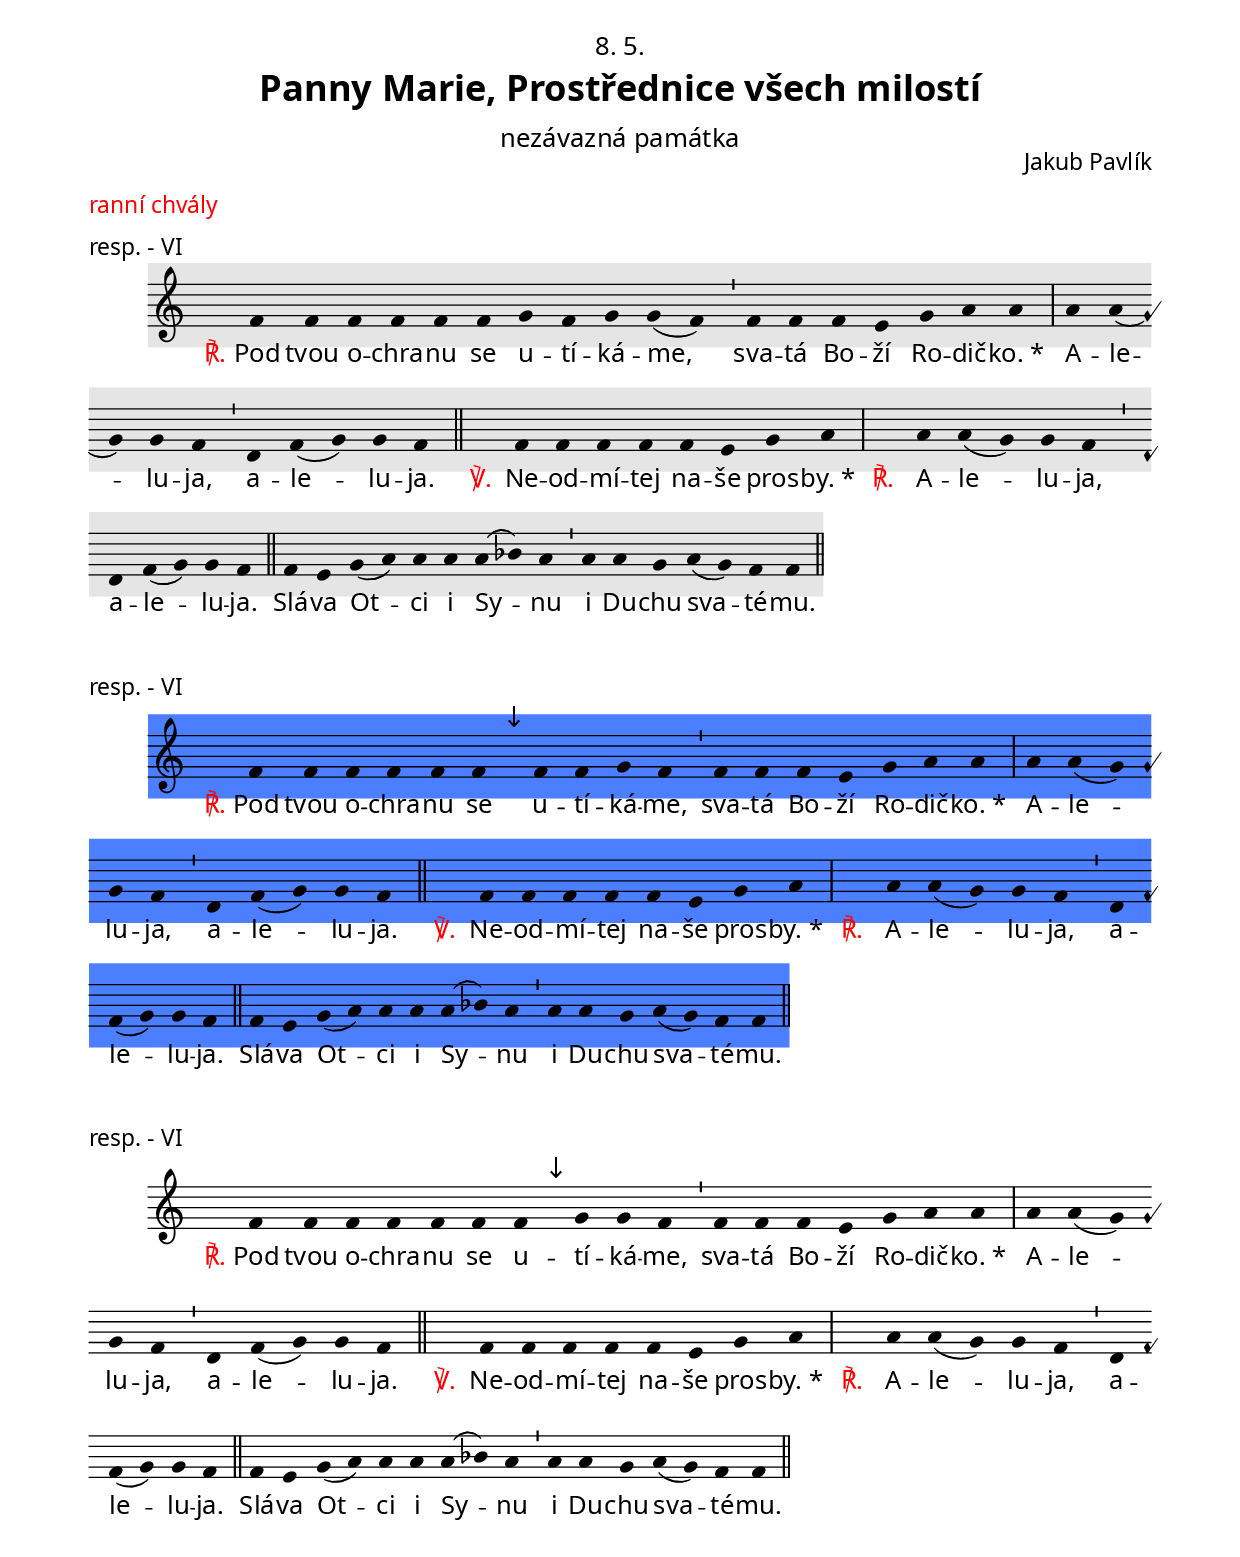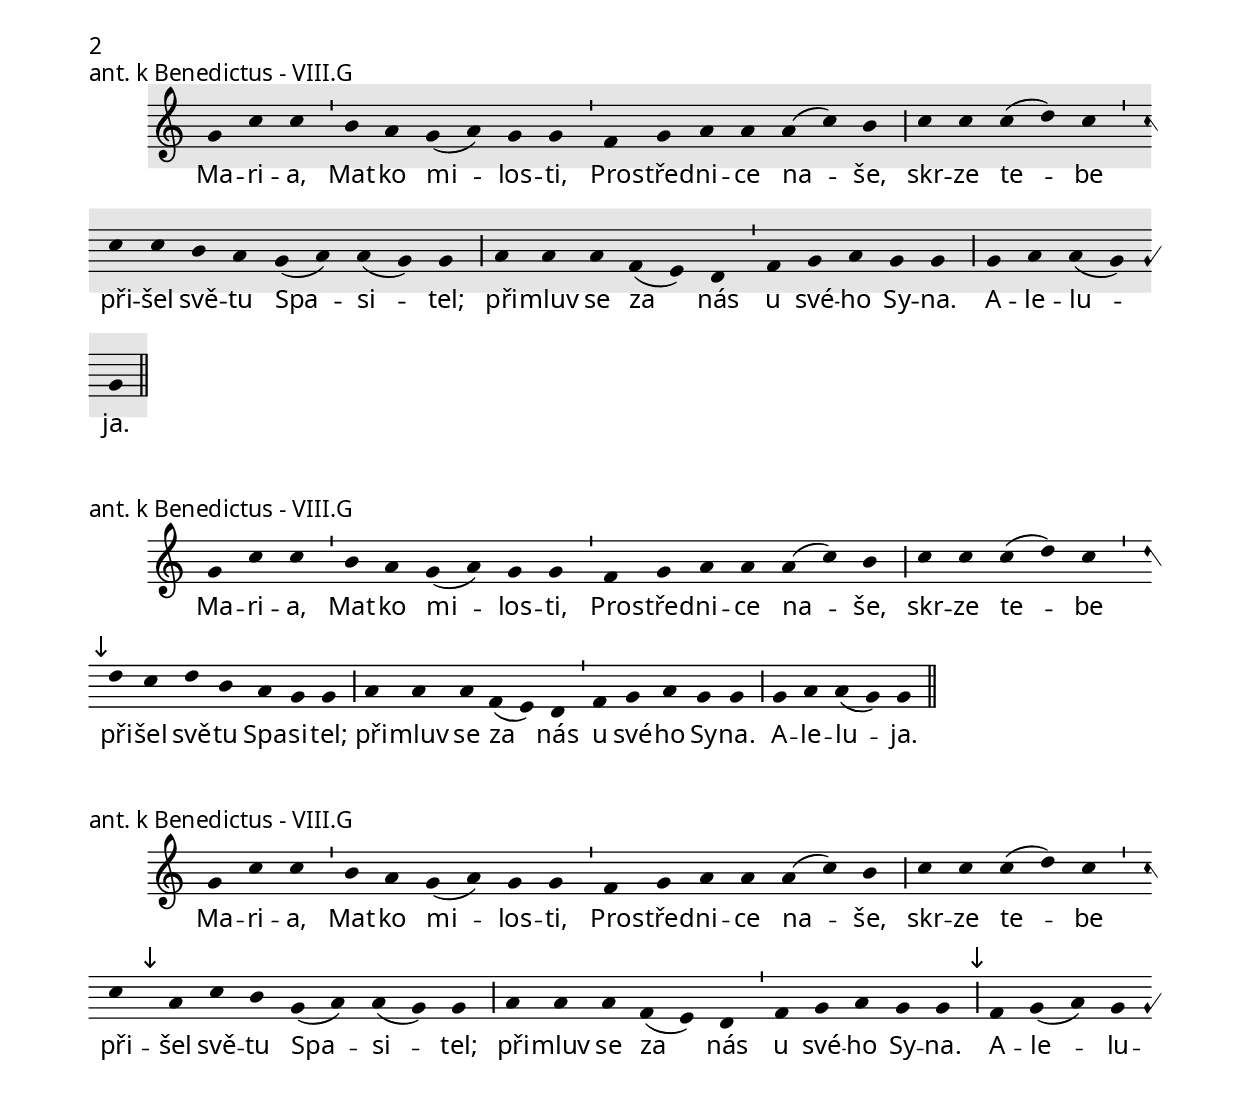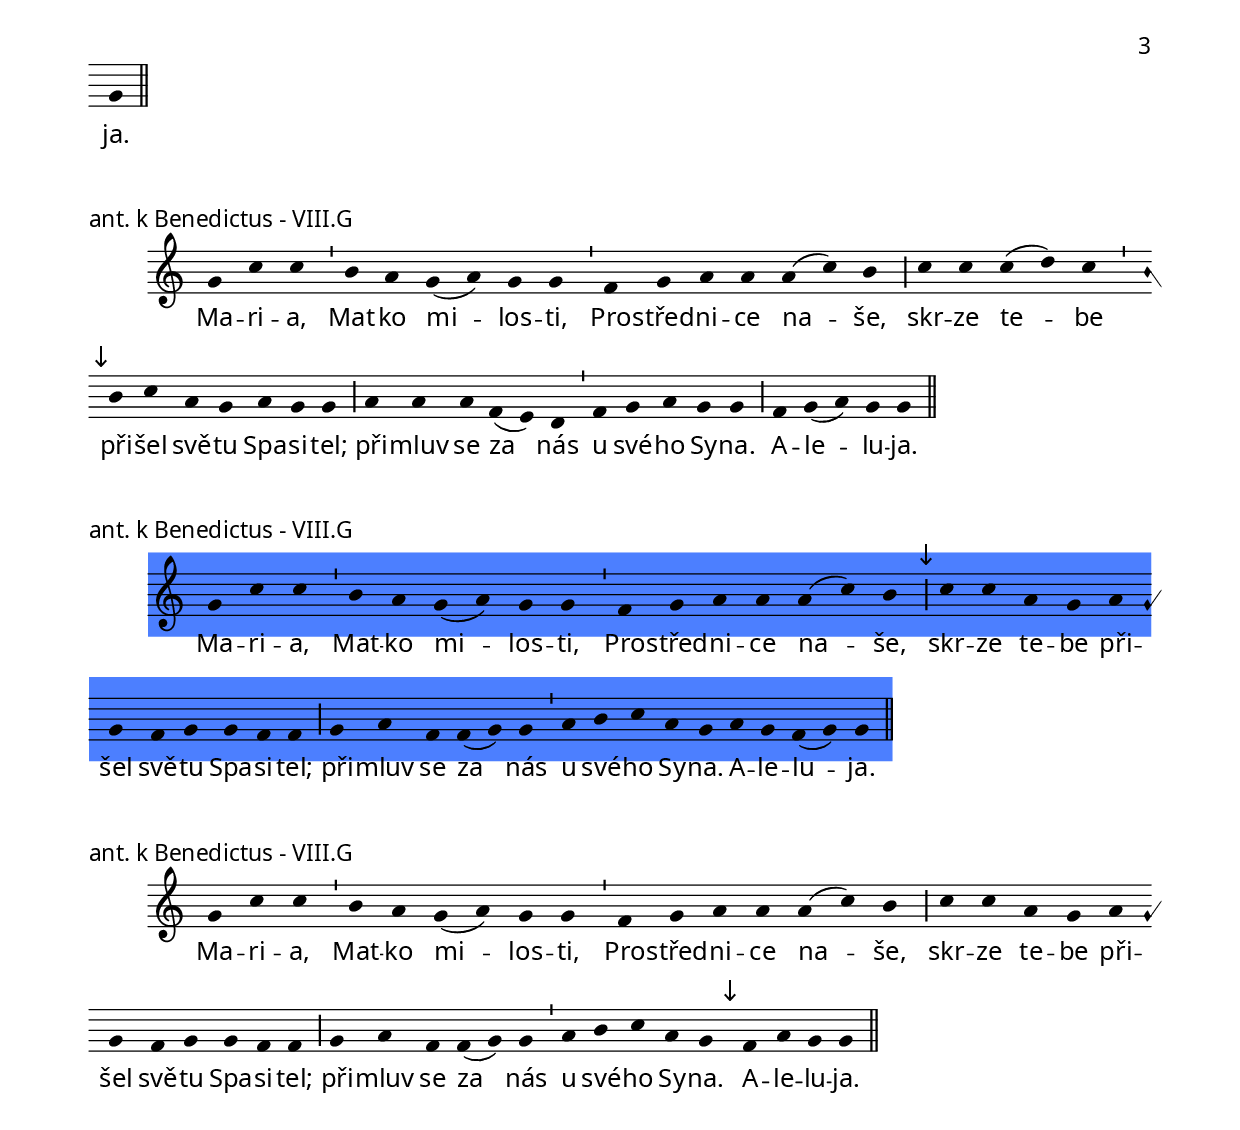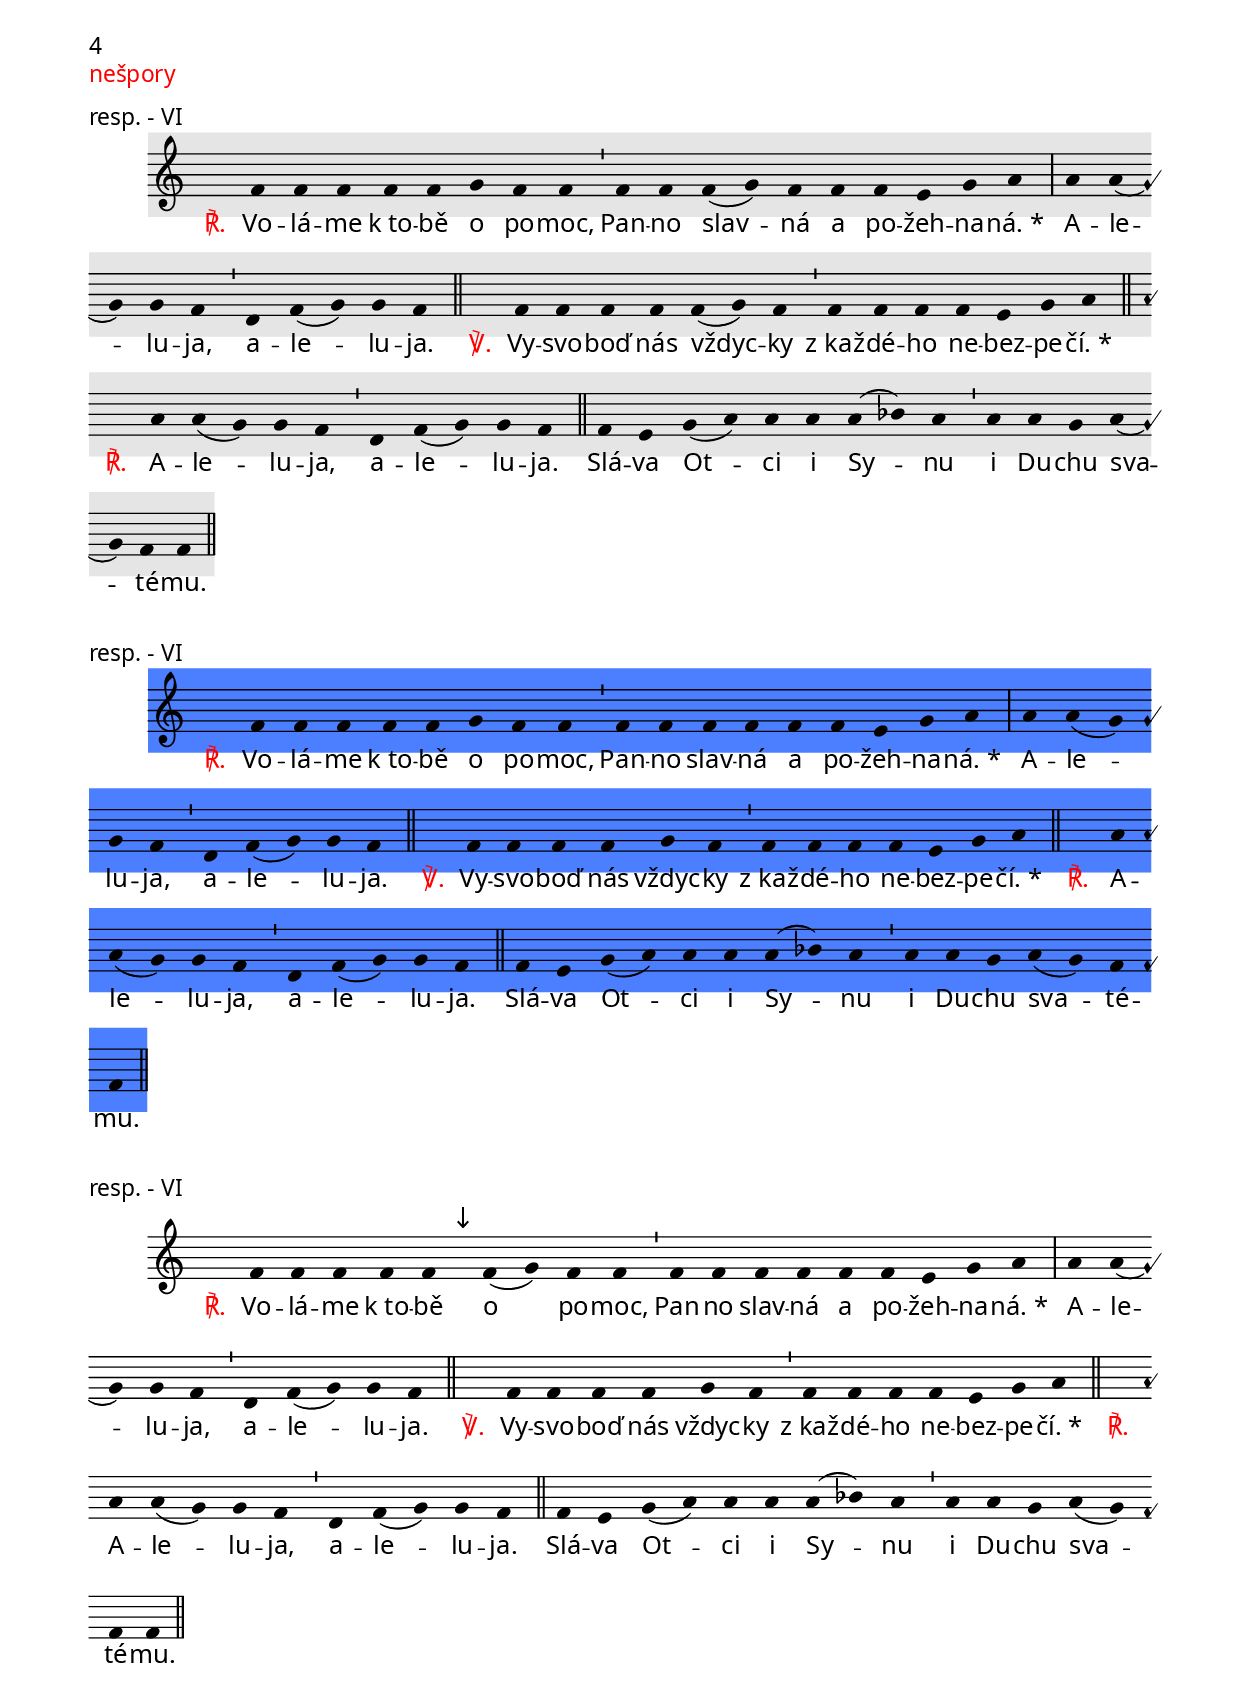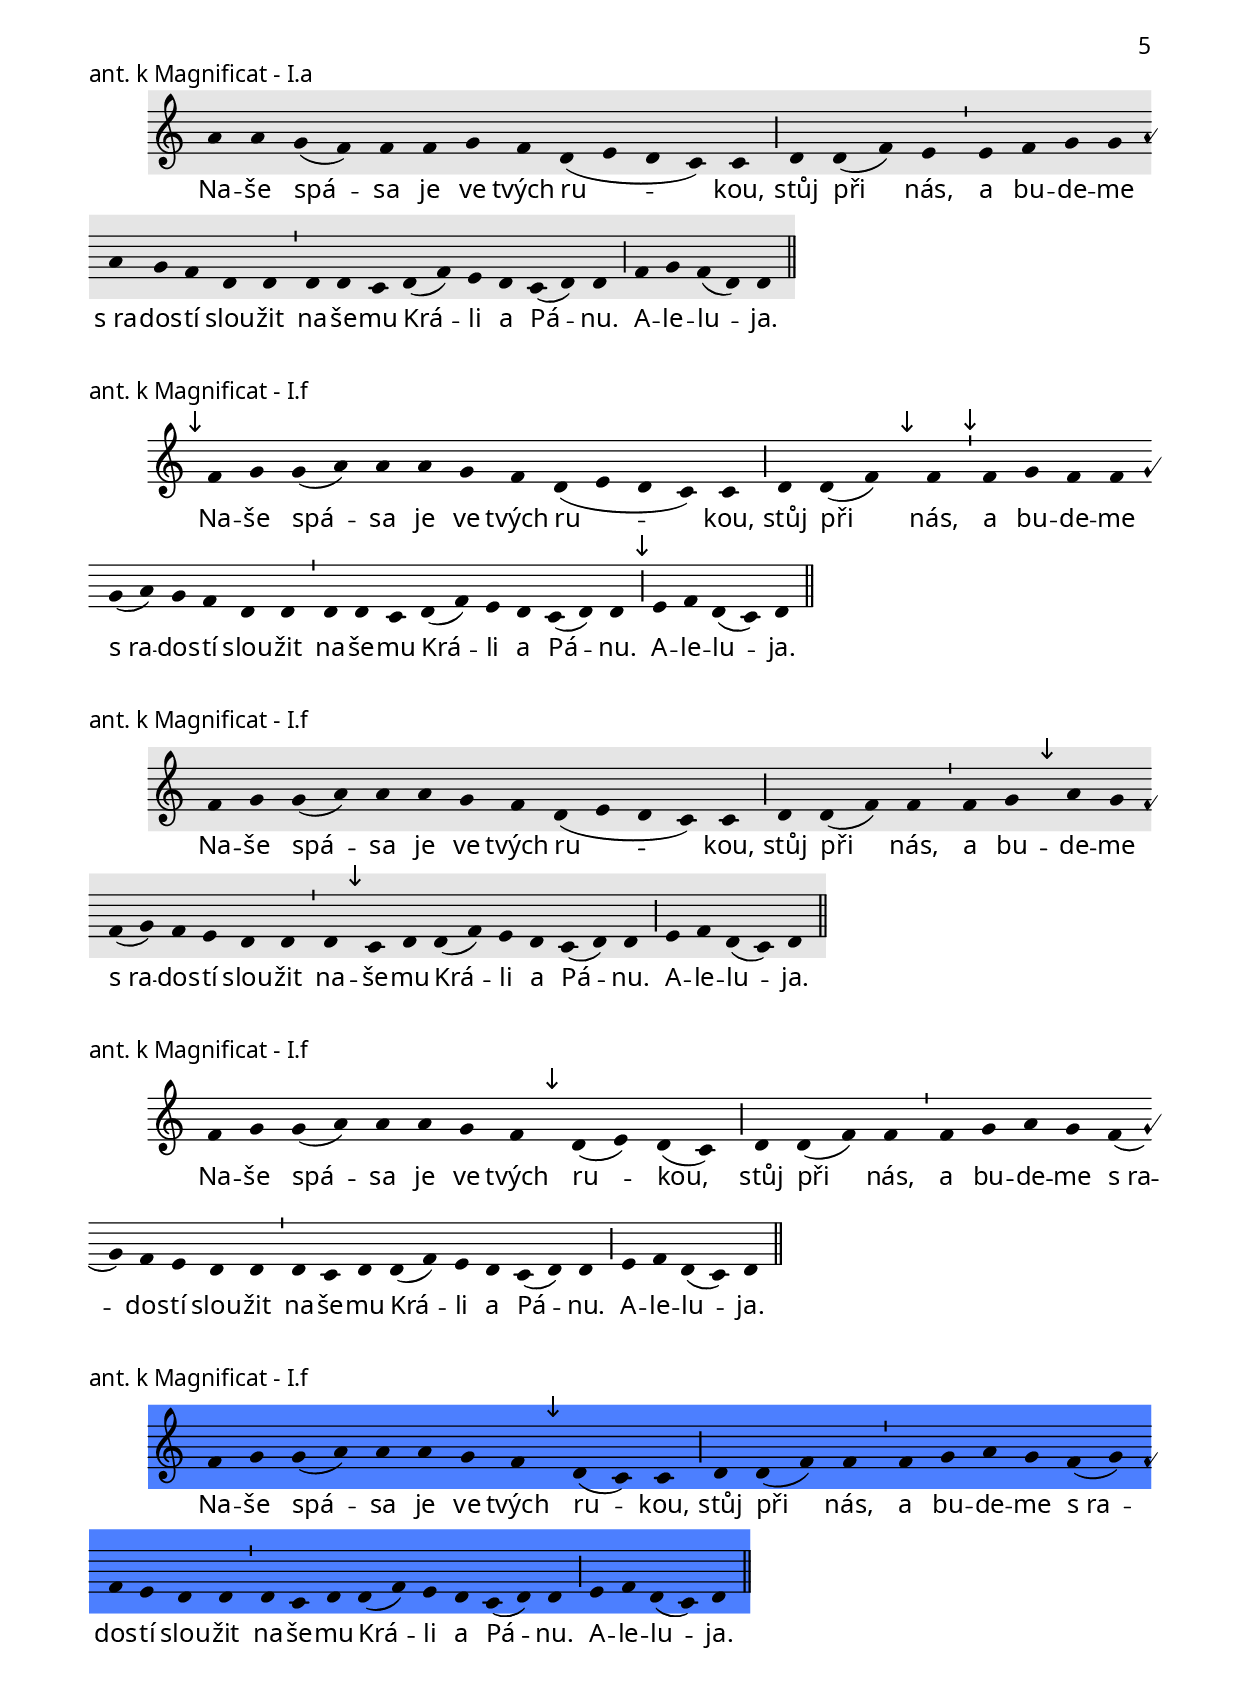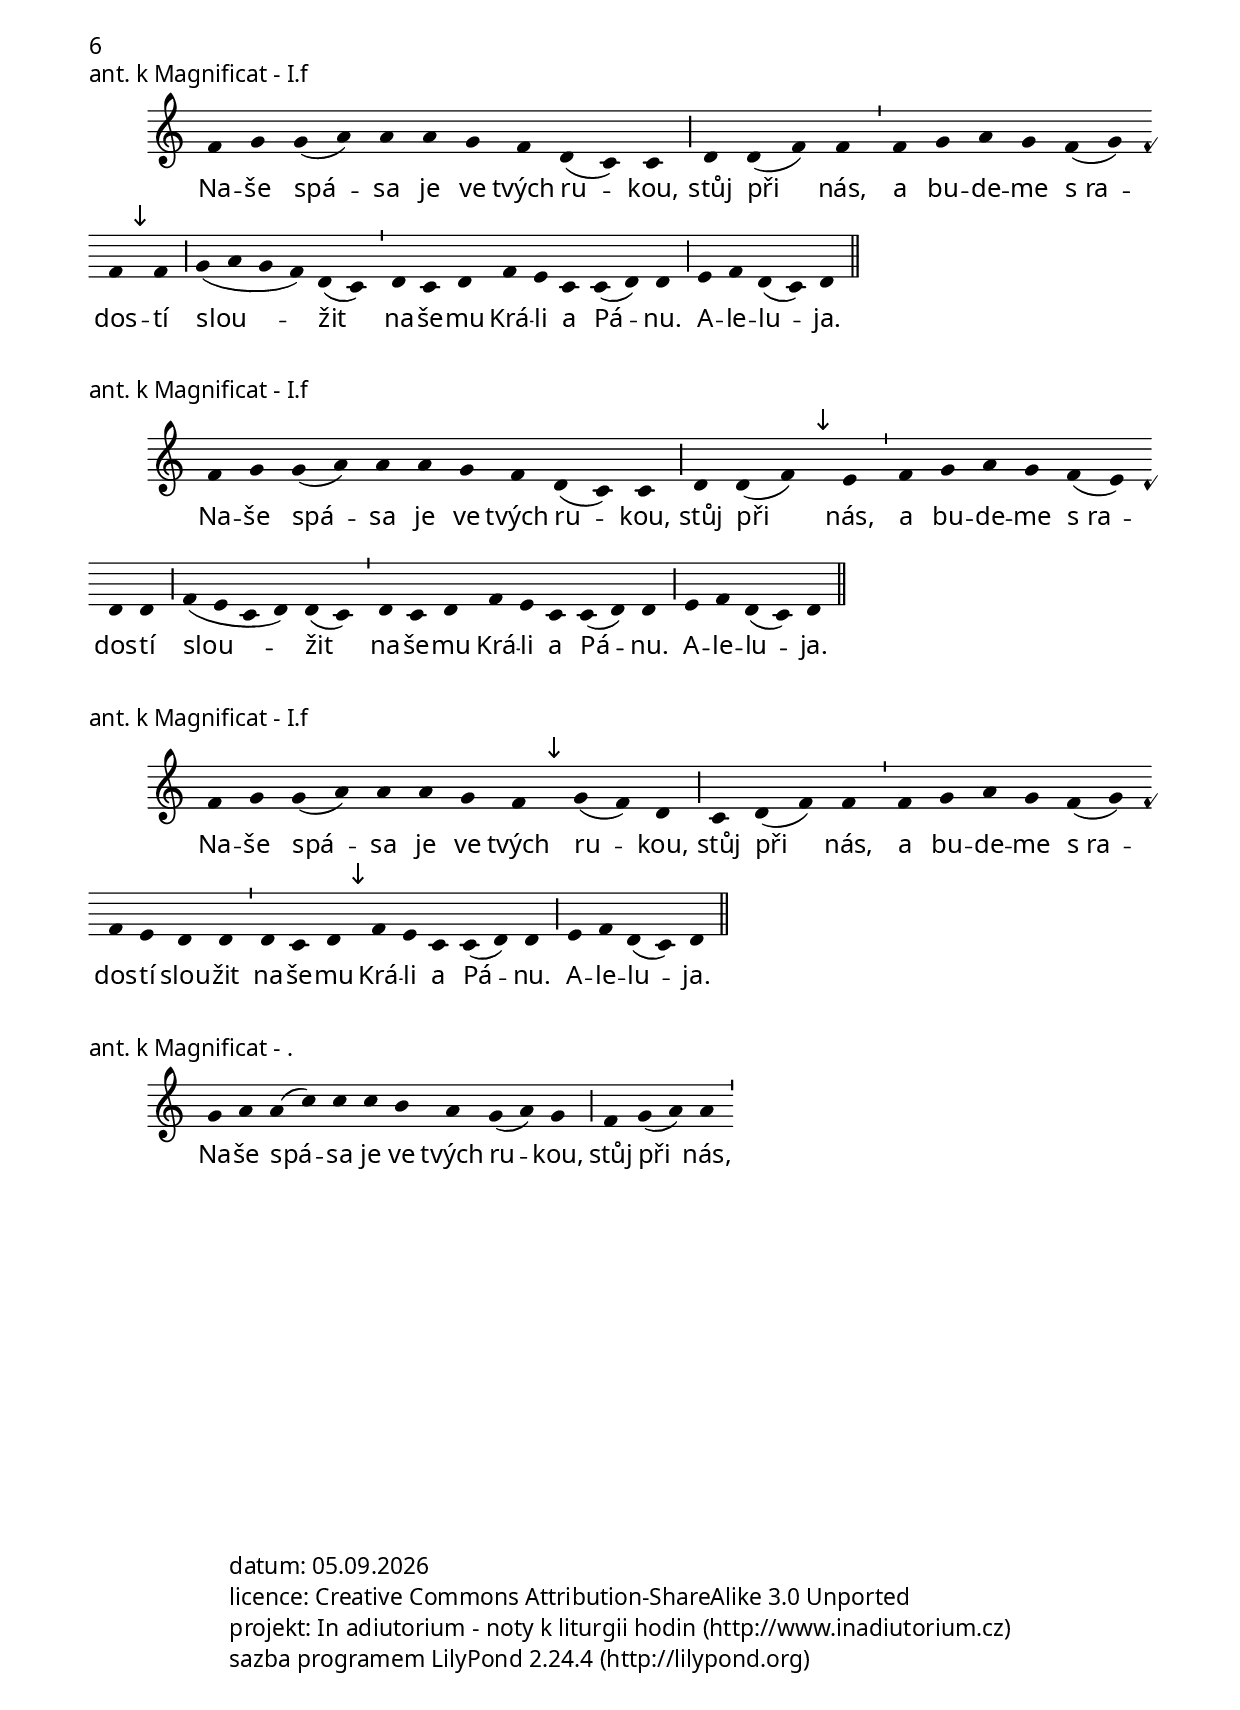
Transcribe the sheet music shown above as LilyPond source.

\version "2.19.16"

\include "../spolecne.ly"
\include "../dilyresponsorii.ly"

\header {
  title = \markup\titleSvatek
            "Panny Marie, Prostřednice všech milostí"
            "nezávazná památka"
            "8. 5."
  composer = "Jakub Pavlík"
}

\markup {\nadpisHodinka {"ranní chvály"}}

\score {
  \relative c' {
    \zvyraznovacSedy
    \choralniRezim

    % R
    \neviditelna f
    f4 f f f f f g f g g( f) \barMin
    f f f e g a a \barMax
    \respVIalelujaResponsum \barFinalis
    % V
    \neviditelna f
    f4 f f f f e g a \barMax
    % R
    \neviditelna a
    \respVIalelujaResponsum \barFinalis
    % Slava
    \respVIalelujaDoxologie \barFinalis
  }
  \addlyrics {
    \Response Pod tvou o -- chra -- nu se u -- tí -- ká -- me,
    sva -- tá Bo -- ží Ro -- dič -- ko._*
    \textRespAleluja
    \Verse Ne -- od -- mí -- tej na -- še pros -- by._*
    \Response \textRespAleluja
    \textRespDoxologie
  }
  \header {
    quid = "resp."
    modus = "VI"
    id = "rch-r"
    piece = \markup {\sestavTitulekResp}
  }
}

\score {
  \relative c' {
    \zvyraznovacModry
    \choralniRezim

    % R
    \neviditelna f
    f4 f f f f f \mark\sipka f f g f \barMin
    f f f e g a a \barMax
    \respVIalelujaResponsum \barFinalis
    % V
    \neviditelna f
    f4 f f f f e g a \barMax
    % R
    \neviditelna a
    \respVIalelujaResponsum \barFinalis
    % Slava
    \respVIalelujaDoxologie \barFinalis
  }
  \addlyrics {
    \Response Pod tvou o -- chra -- nu se u -- tí -- ká -- me,
    sva -- tá Bo -- ží Ro -- dič -- ko._*
    \textRespAleluja
    \Verse Ne -- od -- mí -- tej na -- še pros -- by._*
    \Response \textRespAleluja
    \textRespDoxologie
  }
  \header {
    quid = "resp."
    modus = "VI"
    id = "rch-r"
    piece = \markup {\sestavTitulekResp}
  }
}

\score {
  \relative c' {
    \choralniRezim

    % R
    \neviditelna f
    f4 f f f f f f \mark\sipka g g f \barMin
    f f f e g a a \barMax
    \respVIalelujaResponsum \barFinalis
    % V
    \neviditelna f
    f4 f f f f e g a \barMax
    % R
    \neviditelna a
    \respVIalelujaResponsum \barFinalis
    % Slava
    \respVIalelujaDoxologie \barFinalis
  }
  \addlyrics {
    \Response Pod tvou o -- chra -- nu se u -- tí -- ká -- me,
    sva -- tá Bo -- ží Ro -- dič -- ko._*
    \textRespAleluja
    \Verse Ne -- od -- mí -- tej na -- še pros -- by._*
    \Response \textRespAleluja
    \textRespDoxologie
  }
  \header {
    quid = "resp."
    modus = "VI"
    id = "rch-r"
    piece = \markup {\sestavTitulekResp}
  }
}

\pageBreak

\score {
  \relative c'' {
    \zvyraznovacSedy
    \choralniRezim
    g4 c c \barMin
    b a g( a) g g \barMin
    f g a a a( c) b \barMaior
    c c c( d) c \barMin
    c c b a g( a) a( g) g \barMaior
    a a a f( e) d \barMin
    f g a g g \barMaior
    g a a( g) g \barFinalis
  }
  \addlyrics {
    Ma -- ri -- a,
    Mat -- ko mi -- los -- ti,
    Pro -- střed -- ni -- ce na -- še,
    skr -- ze te -- be
    při -- šel svě -- tu Spa -- si -- tel;
    při -- mluv se za nás
    u své -- ho Sy -- na.
    A -- le -- lu -- ja.
  }
  \header {
    quid = "ant. k Benedictus"
    modus = "VIII"
    differentia = "G"
    psalmus = ""
    id = "rch-aben"
    piece = \markup {\sestavTitulekBezZalmu}
  }
}

\score {
  \relative c'' {
    \choralniRezim
    g4 c c \barMin
    b a g( a) g g \barMin
    f g a a a( c) b \barMaior
    c c c( d) c \barMin
    \mark\sipka d c d b a g g \barMaior
    a a a f( e) d \barMin
    f g a g g \barMaior
    g a a( g) g \barFinalis
  }
  \addlyrics {
    Ma -- ri -- a,
    Mat -- ko mi -- los -- ti,
    Pro -- střed -- ni -- ce na -- še,
    skr -- ze te -- be
    při -- šel svě -- tu Spa -- si -- tel;
    při -- mluv se za nás
    u své -- ho Sy -- na.
    A -- le -- lu -- ja.
  }
  \header {
    quid = "ant. k Benedictus"
    modus = "VIII"
    differentia = "G"
    psalmus = ""
    id = "rch-aben"
    piece = \markup {\sestavTitulekBezZalmu}
  }
}

\score {
  \relative c'' {
    \choralniRezim
    g4 c c \barMin
    b a g( a) g g \barMin
    f g a a a( c) b \barMaior
    c c c( d) c \barMin
    c \mark\sipka a c b g( a) a( g) g \barMaior
    a a a f( e) d \barMin
    f g a g g \barMaior
    \mark\sipka f g( a) g g \barFinalis
  }
  \addlyrics {
    Ma -- ri -- a,
    Mat -- ko mi -- los -- ti,
    Pro -- střed -- ni -- ce na -- še,
    skr -- ze te -- be
    při -- šel svě -- tu Spa -- si -- tel;
    při -- mluv se za nás
    u své -- ho Sy -- na.
    A -- le -- lu -- ja.
  }
  \header {
    quid = "ant. k Benedictus"
    modus = "VIII"
    differentia = "G"
    psalmus = ""
    id = "rch-aben"
    piece = \markup {\sestavTitulekBezZalmu}
  }
}

\score {
  \relative c'' {
    \choralniRezim
    g4 c c \barMin
    b a g( a) g g \barMin
    f g a a a( c) b \barMaior
    c c c( d) c \barMin
    \mark\sipka b c a g a g g \barMaior
    a a a f( e) d \barMin
    f g a g g \barMaior
    f g( a) g g \barFinalis
  }
  \addlyrics {
    Ma -- ri -- a,
    Mat -- ko mi -- los -- ti,
    Pro -- střed -- ni -- ce na -- še,
    skr -- ze te -- be
    při -- šel svě -- tu Spa -- si -- tel;
    při -- mluv se za nás
    u své -- ho Sy -- na.
    A -- le -- lu -- ja.
  }
  \header {
    quid = "ant. k Benedictus"
    modus = "VIII"
    differentia = "G"
    psalmus = ""
    id = "rch-aben"
    piece = \markup {\sestavTitulekBezZalmu}
  }
}

\score {
  \relative c'' {
    \zvyraznovacModry
    \choralniRezim
    g4 c c \barMin
    b a g( a) g g \barMin
    f g a a a( c) b \barMaior
    \mark\sipka c c a g
    a g f g g f f \barMaior
    g a f f( g) g \barMin
    a b c a g
    a g f( g) g \barFinalis
  }
  \addlyrics {
    Ma -- ri -- a,
    Mat -- ko mi -- los -- ti,
    Pro -- střed -- ni -- ce na -- še,
    skr -- ze te -- be
    při -- šel svě -- tu Spa -- si -- tel;
    při -- mluv se za nás
    u své -- ho Sy -- na.
    A -- le -- lu -- ja.
  }
  \header {
    quid = "ant. k Benedictus"
    modus = "VIII"
    differentia = "G"
    psalmus = ""
    id = "rch-aben"
    piece = \markup {\sestavTitulekBezZalmu}
  }
}

\score {
  \relative c'' {
    \choralniRezim
    g4 c c \barMin
    b a g( a) g g \barMin
    f g a a a( c) b \barMaior
    c c a g
    a g f g g f f \barMaior
    g a f f( g) g \barMin
    a b c a g
    \mark\sipka f a g g \barFinalis
  }
  \addlyrics {
    Ma -- ri -- a,
    Mat -- ko mi -- los -- ti,
    Pro -- střed -- ni -- ce na -- še,
    skr -- ze te -- be
    při -- šel svě -- tu Spa -- si -- tel;
    při -- mluv se za nás
    u své -- ho Sy -- na.
    A -- le -- lu -- ja.
  }
  \header {
    quid = "ant. k Benedictus"
    modus = "VIII"
    differentia = "G"
    psalmus = ""
    id = "rch-aben"
    piece = \markup {\sestavTitulekBezZalmu}
  }
}

\pageBreak

\markup {\nadpisHodinka {"nešpory"}}

\score {
  \relative c' {
    \zvyraznovacSedy
    \choralniRezim

    % R
    \neviditelna f
    f4 f f f f g f f \barMin
    f f f( g) f f f e g a \barMax
    \respVIalelujaResponsum \barFinalis
    % V
    \neviditelna f
    f4 f f f f( g) f \barMin
    f f f f e g a \barFinalis
    % R
    \neviditelna a
    \respVIalelujaResponsum \barFinalis
    % Slava
    \respVIalelujaDoxologie \barFinalis
  }
  \addlyrics {
    \Response Vo -- lá -- me k_to -- bě o po -- moc,
    Pan -- no slav -- ná a po -- žeh -- na -- ná._*
    \textRespAleluja
    \Verse Vy -- svo -- boď nás vždyc -- ky
    z_kaž -- dé -- ho ne -- bez -- pe -- čí._*
    \Response \textRespAleluja
    \textRespDoxologie
  }
  \header {
    quid = "resp."
    modus = "VI"
    id = "ne-r"
    piece = \markup {\sestavTitulekResp}
  }
}

\score {
  \relative c' {
    \zvyraznovacModry
    \choralniRezim

    % R
    \neviditelna f
    f4 f f f f g f f \barMin
    f f f f f f e g a \barMax
    \respVIalelujaResponsum \barFinalis
    % V
    \neviditelna f
    f4 f f f g f \barMin
    f f f f e g a \barFinalis
    % R
    \neviditelna a
    \respVIalelujaResponsum \barFinalis
    % Slava
    \respVIalelujaDoxologie \barFinalis
  }
  \addlyrics {
    \Response Vo -- lá -- me k_to -- bě o po -- moc,
    Pan -- no slav -- ná a po -- žeh -- na -- ná._*
    \textRespAleluja
    \Verse Vy -- svo -- boď nás vždyc -- ky
    z_kaž -- dé -- ho ne -- bez -- pe -- čí._*
    \Response \textRespAleluja
    \textRespDoxologie
  }
  \header {
    quid = "resp."
    modus = "VI"
    id = "ne-r"
    piece = \markup {\sestavTitulekResp}
  }
}

\score {
  \relative c' {
    \choralniRezim

    % R
    \neviditelna f
    f4 f f f f \mark\sipka f( g) f f \barMin
    f f f f f f e g a \barMax
    \respVIalelujaResponsum \barFinalis
    % V
    \neviditelna f
    f4 f f f g f \barMin
    f f f f e g a \barFinalis
    % R
    \neviditelna a
    \respVIalelujaResponsum \barFinalis
    % Slava
    \respVIalelujaDoxologie \barFinalis
  }
  \addlyrics {
    \Response Vo -- lá -- me k_to -- bě o po -- moc,
    Pan -- no slav -- ná a po -- žeh -- na -- ná._*
    \textRespAleluja
    \Verse Vy -- svo -- boď nás vždyc -- ky
    z_kaž -- dé -- ho ne -- bez -- pe -- čí._*
    \Response \textRespAleluja
    \textRespDoxologie
  }
  \header {
    quid = "resp."
    modus = "VI"
    id = "ne-r"
    piece = \markup {\sestavTitulekResp}
  }
}

\pageBreak

\score {
  \relative c'' {
    \zvyraznovacSedy
    \choralniRezim
    a4 a g( f) f f g f d( e d c) c \barMaior
    d d( f) e \barMin
    e f g g a g f d d \barMin
    d d c d( f) e d c( d) d \barMaior
    f g f( d) d \barFinalis
  }
  \addlyrics {
    Na -- še spá -- sa je ve tvých ru -- kou,
    stůj při nás,
    a bu -- de -- me s_ra -- dos -- tí slou -- žit
    na -- še -- mu Krá -- li a Pá -- nu.
    A -- le -- lu -- ja.
  }
  \header {
    quid = "ant. k Magnificat"
    modus = "I"
    differentia = "a"
    psalmus = ""
    id = "ne-amag"
    piece = \markup {\sestavTitulekBezZalmu}
  }
}

\score {
  \relative c' {
    \choralniRezim
    \mark\sipka f4 g g( a) a a g f d( e d c) c \barMaior
    d d( f) \mark\sipka f \barMin
    \mark\sipka f g f f g( a) g f d d \barMin
    d d c d( f) e d c( d) d \barMaior
    \mark\sipka e f d( c) d \barFinalis
  }
  \addlyrics {
    Na -- še spá -- sa je ve tvých ru -- kou,
    stůj při nás,
    a bu -- de -- me s_ra -- dos -- tí slou -- žit
    na -- še -- mu Krá -- li a Pá -- nu.
    A -- le -- lu -- ja.
  }
  \header {
    quid = "ant. k Magnificat"
    modus = "I"
    differentia = "f"
    psalmus = ""
    id = "ne-amag"
    piece = \markup {\sestavTitulekBezZalmu}
  }
}

\score {
  \relative c' {
    \zvyraznovacSedy
    \choralniRezim
    f4 g g( a) a a g f d( e d c) c \barMaior
    d d( f) f \barMin
    f g \mark\sipka a g f( g) f e d d \barMin
    d \mark\sipka c d d( f) e d c( d) d \barMaior
    e f d( c) d \barFinalis
  }
  \addlyrics {
    Na -- še spá -- sa je ve tvých ru -- kou,
    stůj při nás,
    a bu -- de -- me s_ra -- dos -- tí slou -- žit
    na -- še -- mu Krá -- li a Pá -- nu.
    A -- le -- lu -- ja.
  }
  \header {
    quid = "ant. k Magnificat"
    modus = "I"
    differentia = "f"
    psalmus = ""
    id = "ne-amag"
    piece = \markup {\sestavTitulekBezZalmu}
  }
}

\score {
  \relative c' {
    \choralniRezim
    f4 g g( a) a a g f \mark\sipka d( e) d( c) \barMaior
    d d( f) f \barMin
    f g a g f( g) f e d d \barMin
    d c d d( f) e d c( d) d \barMaior
    e f d( c) d \barFinalis
  }
  \addlyrics {
    Na -- še spá -- sa je ve tvých ru -- kou,
    stůj při nás,
    a bu -- de -- me s_ra -- dos -- tí slou -- žit
    na -- še -- mu Krá -- li a Pá -- nu.
    A -- le -- lu -- ja.
  }
  \header {
    quid = "ant. k Magnificat"
    modus = "I"
    differentia = "f"
    psalmus = ""
    id = "ne-amag"
    piece = \markup {\sestavTitulekBezZalmu}
  }
}

\score {
  \relative c' {
    \zvyraznovacModry
    \choralniRezim
    f4 g g( a) a a g f \mark\sipka d( c) c \barMaior
    d d( f) f \barMin
    f g a g f( g) f e d d \barMin
    d c d d( f) e d c( d) d \barMaior
    e f d( c) d \barFinalis
  }
  \addlyrics {
    Na -- še spá -- sa je ve tvých ru -- kou,
    stůj při nás,
    a bu -- de -- me s_ra -- dos -- tí slou -- žit
    na -- še -- mu Krá -- li a Pá -- nu.
    A -- le -- lu -- ja.
  }
  \header {
    quid = "ant. k Magnificat"
    modus = "I"
    differentia = "f"
    psalmus = ""
    id = "ne-amag"
    piece = \markup {\sestavTitulekBezZalmu}
  }
}

\score {
  \relative c' {
    \choralniRezim
    f4 g g( a) a a g f d( c) c \barMaior
    d d( f) f \barMin
    f g a g f( g) f \mark\sipka f \barMaior g( a g f) d( c) \barMin
    d c d f e c c( d) d \barMaior
    e f d( c) d \barFinalis
  }
  \addlyrics {
    Na -- še spá -- sa je ve tvých ru -- kou,
    stůj při nás,
    a bu -- de -- me s_ra -- dos -- tí slou -- žit
    na -- še -- mu Krá -- li a Pá -- nu.
    A -- le -- lu -- ja.
  }
  \header {
    quid = "ant. k Magnificat"
    modus = "I"
    differentia = "f"
    psalmus = ""
    id = "ne-amag"
    piece = \markup {\sestavTitulekBezZalmu}
  }
}

\score {
  \relative c' {
    \choralniRezim
    f4 g g( a) a a g f d( c) c \barMaior
    d d( f) \mark\sipka e \barMin
    f g a g f( e) d d \barMaior f( e c d) d( c) \barMin
    d c d f e c c( d) d \barMaior
    e f d( c) d \barFinalis
  }
  \addlyrics {
    Na -- še spá -- sa je ve tvých ru -- kou,
    stůj při nás,
    a bu -- de -- me s_ra -- dos -- tí slou -- žit
    na -- še -- mu Krá -- li a Pá -- nu.
    A -- le -- lu -- ja.
  }
  \header {
    quid = "ant. k Magnificat"
    modus = "I"
    differentia = "f"
    psalmus = ""
    id = "ne-amag"
    piece = \markup {\sestavTitulekBezZalmu}
  }
}

\score {
  \relative c' {
    \choralniRezim
    f4 g g( a) a a g f \mark\sipka g( f) d \barMaior
    c d( f) f \barMin
    f g a g f( g) f e d d \barMin
    d c d \mark\sipka f e c c( d) d \barMaior
    e f d( c) d \barFinalis
  }
  \addlyrics {
    Na -- še spá -- sa je ve tvých ru -- kou,
    stůj při nás,
    a bu -- de -- me s_ra -- dos -- tí slou -- žit
    na -- še -- mu Krá -- li a Pá -- nu.
    A -- le -- lu -- ja.
  }
  \header {
    quid = "ant. k Magnificat"
    modus = "I"
    differentia = "f"
    psalmus = ""
    id = "ne-amag"
    piece = \markup {\sestavTitulekBezZalmu}
  }
}

\score {
  \relative c'' {
    \choralniRezim
    g4 a a( c) c c b a g( a) g \barMaior
    f g( a) a \barMin
  }
  \addlyrics {
    Na -- še spá -- sa je ve tvých ru -- kou,
    stůj při nás,
    a bu -- de -- me s_ra -- dos -- tí slou -- žit
    na -- še -- mu Krá -- li a Pá -- nu.
    A -- le -- lu -- ja.
  }
  \header {
    quid = "ant. k Magnificat"
    modus = ""
    differentia = ""
    psalmus = ""
    id = "ne-amag"
    piece = \markup {\sestavTitulekBezZalmu}
  }
}